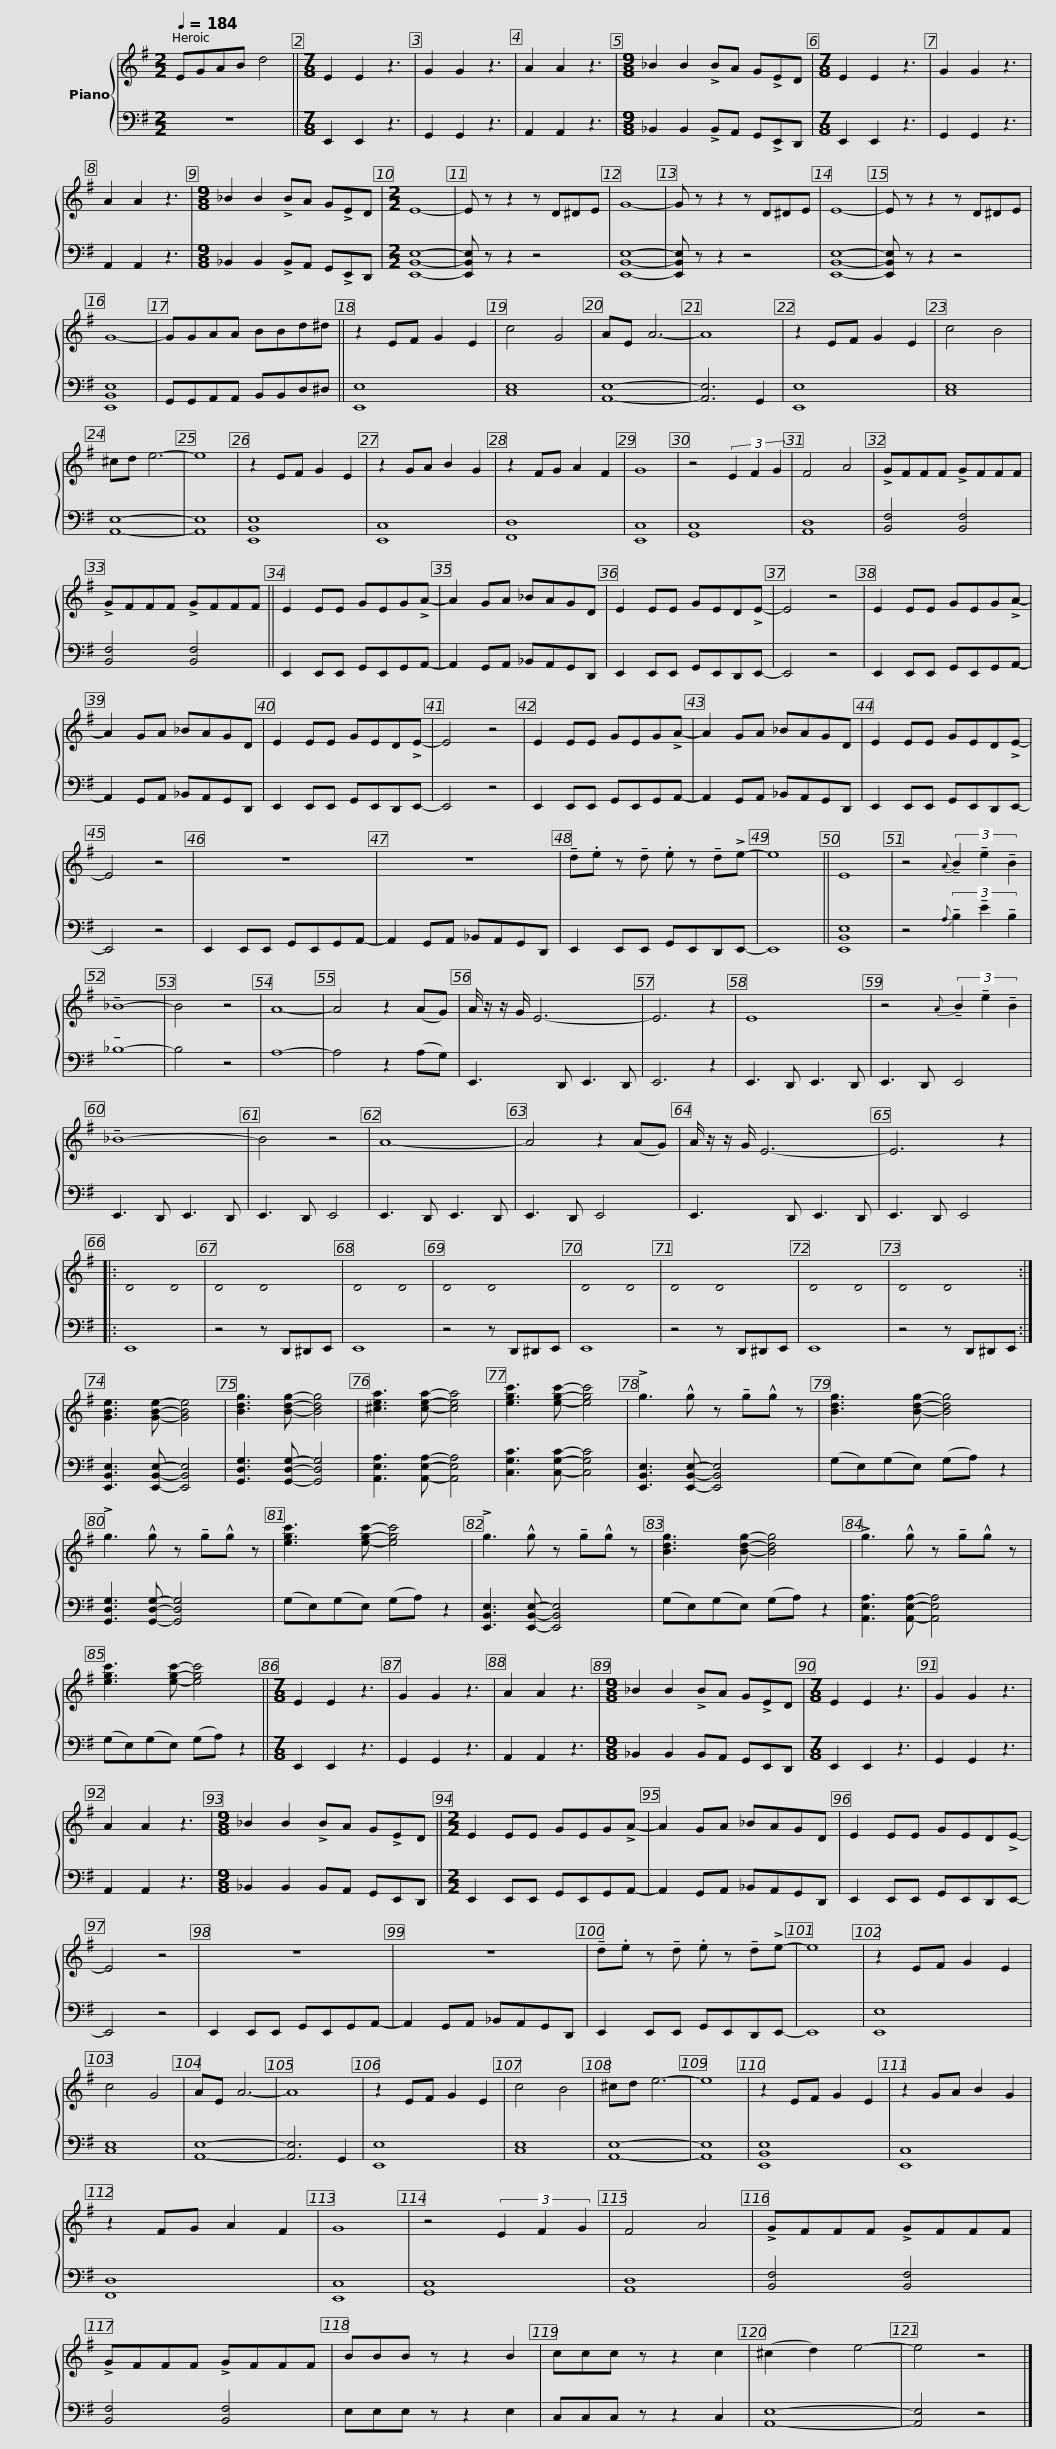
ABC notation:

X:1
%%score { 1 | 2 }
L:1/8
Q:1/4=184
M:2/2
I:linebreak $
K:G
U:s=!stemless!
V:1 treble
V:2 bass
V:1
 EGAB d4 ||[M:7/8] E2 E2 z3 | G2 G2 z3 | A2 A2 z3 |[M:9/8] _B2 B2 !>!BA G!>!ED | %5
[M:7/8] E2 E2 z3 | G2 G2 z3 | A2 A2 z3 |[M:9/8] _B2 B2 !>!BA G!>!ED |[M:2/2] E8- | %10
 E z z2 z D^DE | G8- |$ G z z2 z D^DE | E8- | E z z2 z D^DE | %15
 G8- | GGAA BBd^d || z2 EF G2 E2 | c4 G4 | AE A6- | %20
 A8 | z2 EF G2 E2 | c4 B4 | ^cd e6- | e8 | %25
 z2 EF G2 E2 |$ z2 GA B2 G2 | z2 FG A2 F2 | G8 | z4 (3E2 F2 G2 | %30
 F4 A4 | !>!GFFF !>!GFFF | !>!GFFF !>!GFFF || E2 EE GEG!>!A- | A2 GA _BAGD | %35
 E2 EE GED!>!E- | E4 z4 | E2 EE GEG!>!A- |$ A2 GA _BAGD | E2 EE GED!>!E- | %40
 E4 z4 | E2 EE GEG!>!A- | A2 GA _BAGD | E2 EE GED!>!E- | E4 z4 | %45
 z8 | z8 | !tenuto!d.e z !tenuto!d .e z !tenuto!d!>!e- |$ e8 || E8 | %50
 z4{A} (3!tenuto!B2 !tenuto!e2 !tenuto!B2 | !tenuto!_B8- | B4 z4 | A8- | A4 z2 (AG) | %55
 A/ z/ z/ G/ E6- | E6 z2 | E8 | z4{A} (3!tenuto!B2 !tenuto!e2 !tenuto!B2 | !tenuto!_B8- | %60
 B4 z4 | A8- |$ A4 z2 (AG) | A/ z/ z/ G/ E6- | E6 z2 |: %65
 sD4 sD4 | sD4 sD4 | sD4 sD4 | sD4 sD4 | sD4 sD4 | %70
 sD4 sD4 | sD4 sD4 | sD4 sD4 :|$ [GBe]3 [GBe]- [GBe]4 | [Bdg]3 [Bdg]- [Bdg]4 | %75
 [^cea]3 [cea]- [cea]4 | [egc']3 [egc']- [egc']4 | !>!g3 !^!g z !tenuto!g!^!g z | [Bdg]3 [Bdg]- [Bdg]4 | !>!g3 !^!g z !tenuto!g!^!g z | %80
 [egc']3 [egc']- [egc']4 | !>!g3 !^!g z !tenuto!g!^!g z | [Bdg]3 [Bdg]- [Bdg]4 |$ !>!g3 !^!g z !tenuto!g!^!g z | [egc']3 [egc']- [egc']4 || %85
[M:7/8] E2 E2 z3 | G2 G2 z3 | A2 A2 z3 |[M:9/8] _B2 B2 !>!BA G!>!ED |[M:7/8] E2 E2 z3 | %90
 G2 G2 z3 | A2 A2 z3 |[M:9/8] _B2 B2 !>!BA G!>!ED ||[M:2/2] E2 EE GEG!>!A- |$ A2 GA _BAGD | %95
 E2 EE GED!>!E- | E4 z4 | z8 | z8 | !tenuto!d.e z !tenuto!d .e z !tenuto!d!>!e- | %100
 e8 | z2 EF G2 E2 | c4 G4 | AE A6- | A8 | %105
 z2 EF G2 E2 | c4 B4 |$ ^cd e6- | e8 | z2 EF G2 E2 | %110
 z2 GA B2 G2 | z2 FG A2 F2 | G8 | z4 (3E2 F2 G2 | F4 A4 | %115
 !>!GFFF !>!GFFF | !>!GFFF !>!GFFF | BBB z z2 B2 | ccc z z2 c2 | (^c2 d2) e4- | %120
 e4 z4 |] %121
V:2
 z8 ||[M:7/8] E,,2 E,,2 z3 | G,,2 G,,2 z3 | A,,2 A,,2 z3 |[M:9/8] _B,,2 B,,2 !>!B,,A,, G,,!>!E,,D,, | %5
[M:7/8] E,,2 E,,2 z3 | G,,2 G,,2 z3 | A,,2 A,,2 z3 |[M:9/8] _B,,2 B,,2 !>!B,,A,, G,,!>!E,,D,, |[M:2/2] [E,,B,,E,]8- | %10
 [E,,B,,E,] z z2 z4 | [E,,B,,E,]8- |$ [E,,B,,E,] z z2 z4 | [E,,B,,E,]8- | [E,,B,,E,] z z2 z4 | %15
 [E,,B,,E,]8 | G,,G,,A,,A,, B,,B,,D,^D, || [E,,E,]8 | [C,E,]8 | [A,,E,]8- | %20
 [A,,E,]6 G,,2 | [E,,E,]8 | [C,E,]8 | [A,,E,]8- | [A,,E,]8 | %25
 [E,,B,,E,]8 |$ [E,,C,]8 | [F,,D,]8 | [E,,C,]8 | [G,,C,]8 | %30
 [A,,D,]8 | [B,,F,]4 [B,,F,]4 | [B,,F,]4 [B,,F,]4 || E,,2 E,,E,, G,,E,,G,,A,,- | A,,2 G,,A,, _B,,A,,G,,D,, | %35
 E,,2 E,,E,, G,,E,,D,,E,,- | E,,4 z4 | E,,2 E,,E,, G,,E,,G,,A,,- |$ A,,2 G,,A,, _B,,A,,G,,D,, | E,,2 E,,E,, G,,E,,D,,E,,- | %40
 E,,4 z4 | E,,2 E,,E,, G,,E,,G,,A,,- | A,,2 G,,A,, _B,,A,,G,,D,, | E,,2 E,,E,, G,,E,,D,,E,,- | E,,4 z4 | %45
 E,,2 E,,E,, G,,E,,G,,A,,- | A,,2 G,,A,, _B,,A,,G,,D,, | E,,2 E,,E,, G,,E,,D,,E,,- |$ E,,8 || [E,,B,,E,]8 | %50
 z4{A,} (3!tenuto!B,2 !tenuto!E2 !tenuto!B,2 | !tenuto!_B,8- | B,4 z4 | A,8- | A,4 z2 (A,G,) | %55
 E,,3 D,, E,,3 D,, | E,,6 z2 | E,,3 D,, E,,3 D,, | E,,3 D,, E,,4 | E,,3 D,, E,,3 D,, | %60
 E,,3 D,, E,,4 | E,,3 D,, E,,3 D,, |$ E,,3 D,, E,,4 | E,,3 D,, E,,3 D,, | E,,3 D,, E,,4 |: %65
 E,,8 | z4 z D,,^D,,E,, | E,,8 | z4 z D,,^D,,E,, | E,,8 | %70
 z4 z D,,^D,,E,, | E,,8 | z4 z D,,^D,,E,, :|$ [E,,B,,E,]3 [E,,B,,E,]- [E,,B,,E,]4 | [G,,D,G,]3 [G,,D,G,]- [G,,D,G,]4 | %75
 [A,,E,A,]3 [A,,E,A,]- [A,,E,A,]4 | [C,G,C]3 [C,G,C]- [C,G,C]4 | [E,,B,,E,]3 [E,,B,,E,]- [E,,B,,E,]4 | (G,E,)(G,E,) (G,A,) z2 | [G,,D,G,]3 [G,,D,G,]- [G,,D,G,]4 | %80
 (G,E,)(G,E,) (G,A,) z2 | [E,,B,,E,]3 [E,,B,,E,]- [E,,B,,E,]4 | (G,E,)(G,E,) (G,A,) z2 |$ [A,,E,A,]3 [A,,E,A,]- [A,,E,A,]4 | (G,E,)(G,E,) (G,A,) z2 || %85
[M:7/8] E,,2 E,,2 z3 | G,,2 G,,2 z3 | A,,2 A,,2 z3 |[M:9/8] _B,,2 B,,2 B,,A,, G,,E,,D,, |[M:7/8] E,,2 E,,2 z3 | %90
 G,,2 G,,2 z3 | A,,2 A,,2 z3 |[M:9/8] _B,,2 B,,2 B,,A,, G,,E,,D,, ||[M:2/2] E,,2 E,,E,, G,,E,,G,,A,,- |$ A,,2 G,,A,, _B,,A,,G,,D,, | %95
 E,,2 E,,E,, G,,E,,D,,E,,- | E,,4 z4 | E,,2 E,,E,, G,,E,,G,,A,,- | A,,2 G,,A,, _B,,A,,G,,D,, | E,,2 E,,E,, G,,E,,D,,E,,- | %100
 E,,8 | [E,,E,]8 | [C,E,]8 | [A,,E,]8- | [A,,E,]6 G,,2 | %105
 [E,,E,]8 | [C,E,]8 |$ [A,,E,]8- | [A,,E,]8 | [E,,B,,E,]8 | %110
 [E,,C,]8 | [F,,D,]8 | [E,,C,]8 | [G,,C,]8 | [A,,D,]8 | %115
 [B,,F,]4 [B,,F,]4 | [B,,F,]4 [B,,F,]4 | E,E,E, z z2 E,2 | C,C,C, z z2 C,2 | [A,,E,]8- | %120
 [A,,E,]4 z4 |] %121
